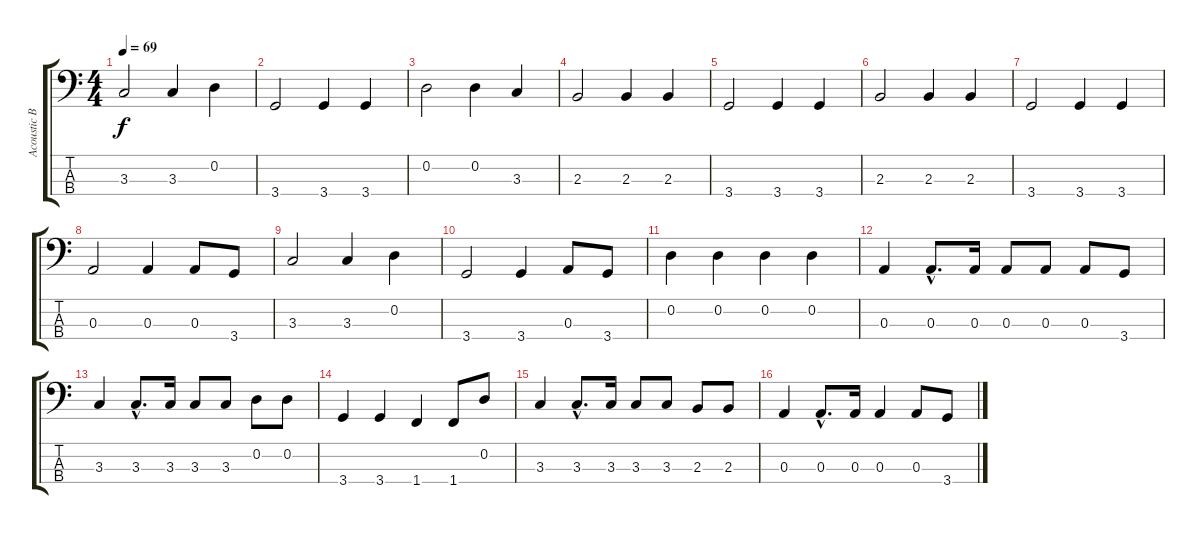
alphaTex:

\track ("Acoustic Bass" "Acoustic B") {instrument acousticbass}
\staff {score tabs}
\tuning (G2 D2 A1 E1) {hide}
\ts (4 4)
\tempo 69
\clef f4
\ks c
3.3.2{dy f} 3.3.4 0.2.4 |
3.4.2 3.4.4 3.4.4 |
0.2.2 0.2.4 3.3.4 |
2.3.2 2.3.4 2.3.4 |
3.4.2 3.4.4 3.4.4 |
2.3.2 2.3.4 2.3.4 |
3.4.2 3.4.4 3.4.4 |
0.3.2 0.3.4 0.3.8 3.4.8 |
3.3.2 3.3.4 0.2.4 |
3.4.2 3.4.4 0.3.8 3.4.8 |
0.2.4 0.2.4 0.2.4 0.2.4 |
0.3.4 0.3{hac}.8{d} 0.3.16 0.3.8 0.3.8 0.3.8 3.4.8 |
3.3.4 3.3{hac}.8{d} 3.3.16 3.3.8 3.3.8 0.2.8 0.2.8 |
3.4.4 3.4.4 1.4.4 1.4.8 0.2.8 |
3.3.4 3.3{hac}.8{d} 3.3.16 3.3.8 3.3.8 2.3.8 2.3.8 |
0.3.4 0.3{hac}.8{d} 0.3.16 0.3.4 0.3.8 3.4.8
